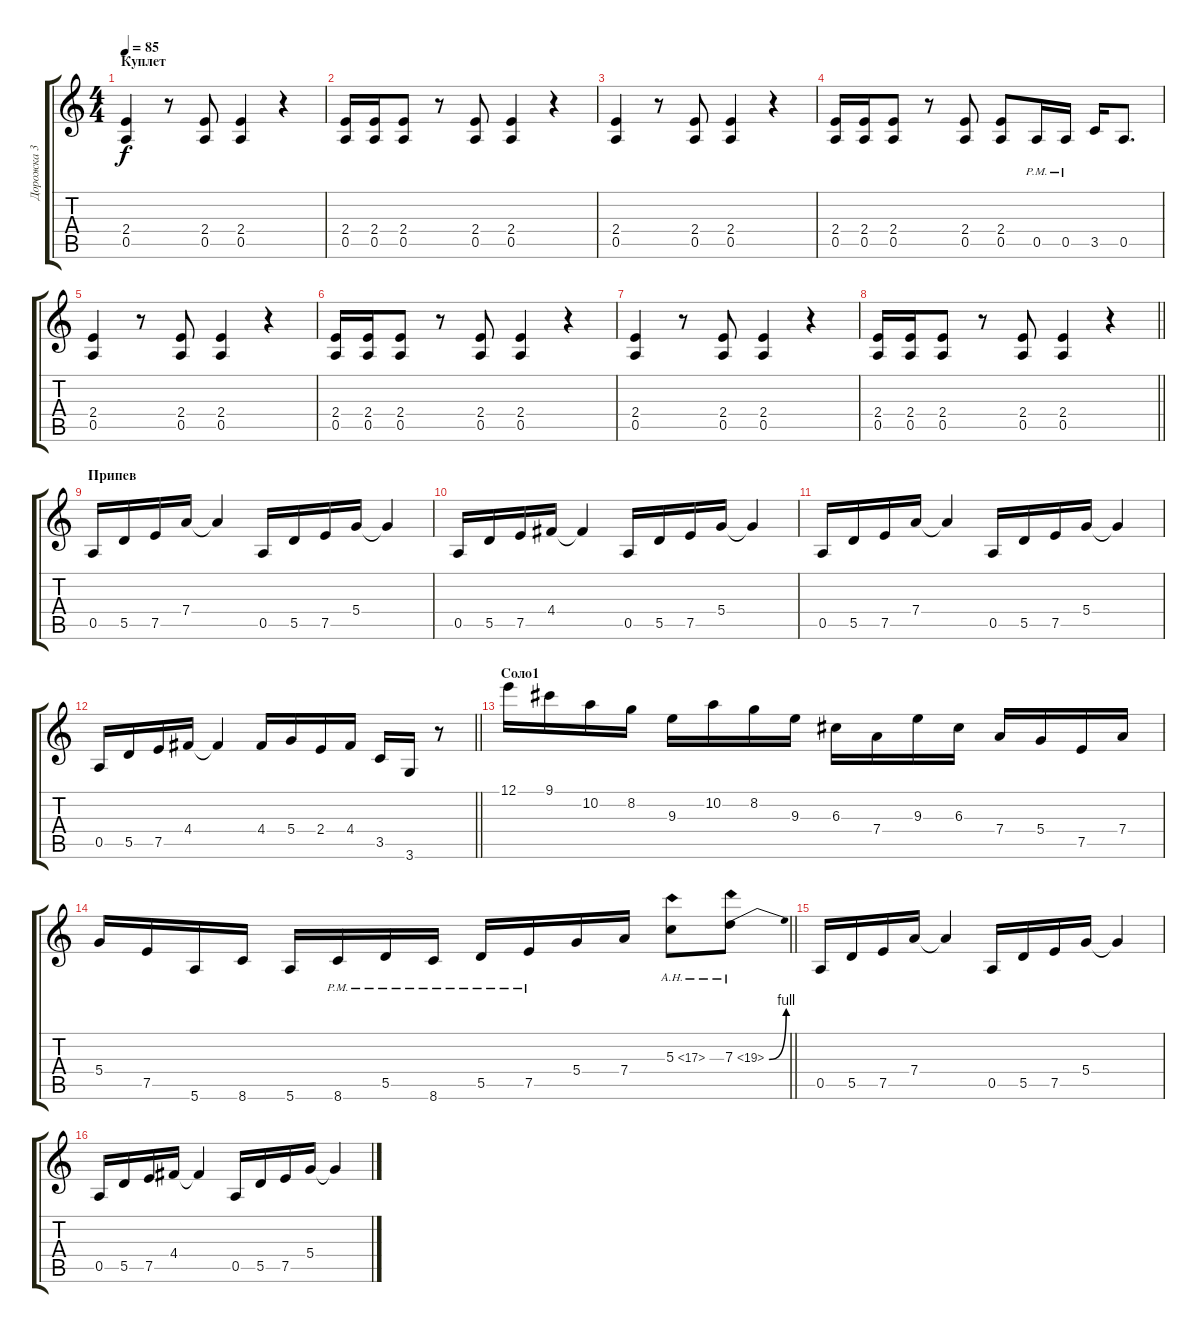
\track ("Дорожка 3" "Дорожка 3") {instrument distortionguitar}
\staff {score tabs}
\tuning (E4 B3 G3 D3 A2 E2) {hide}
\ts (4 4)
\section ("" "Куплет")
\tempo 85
\clef g2
\ks c
(2.4 0.5).4{dy f} r.8 (2.4 0.5).8 (2.4 0.5).4 r.4 |
(2.4 0.5).16 (2.4 0.5).16 (2.4 0.5).8 r.8 (2.4 0.5).8 (2.4 0.5).4 r.4 |
(2.4 0.5).4 r.8 (2.4 0.5).8 (2.4 0.5).4 r.4 |
(2.4 0.5).16 (2.4 0.5).16 (2.4 0.5).8 r.8 (2.4 0.5).8 (2.4 0.5).8 0.5{pm}.16 0.5{pm}.16 3.5.16 0.5.8{d} |
(2.4 0.5).4 r.8 (2.4 0.5).8 (2.4 0.5).4 r.4 |
(2.4 0.5).16 (2.4 0.5).16 (2.4 0.5).8 r.8 (2.4 0.5).8 (2.4 0.5).4 r.4 |
(2.4 0.5).4 r.8 (2.4 0.5).8 (2.4 0.5).4 r.4 |
\barLineRight lightlight
(2.4 0.5).16 (2.4 0.5).16 (2.4 0.5).8 r.8 (2.4 0.5).8 (2.4 0.5).4 r.4 |
\section ("" "Припев")
0.5.16 5.5.16 7.5.16 7.4.16 7.4{t}.4 0.5.16 5.5.16 7.5.16 5.4.16 5.4{t}.4 |
0.5.16 5.5.16 7.5.16 4.4.16 4.4{t}.4 0.5.16 5.5.16 7.5.16 5.4.16 5.4{t}.4 |
0.5.16 5.5.16 7.5.16 7.4.16 7.4{t}.4 0.5.16 5.5.16 7.5.16 5.4.16 5.4{t}.4 |
\barLineRight lightlight
0.5.16 5.5.16 7.5.16 4.4.16 4.4{t}.4 4.4.16 5.4.16 2.4.16 4.4.16 3.5.16 3.6.16 r.8 |
\section ("" "Соло1")
12.1.16{volume 16} 9.1.16 10.2.16 8.2.16 9.3.16 10.2.16 8.2.16 9.3.16 6.3.16 7.4.16 9.3.16 6.3.16 7.4.16 5.4.16 7.5.16 7.4.16 |
\barLineRight lightlight
5.4.16 7.5.16 5.6.16 8.6.16 5.6.16 8.6{pm}.16 5.5{pm}.16 8.6{pm}.16 5.5{pm}.16 7.5{pm}.16 5.4.16 7.4.16 5.3{ah 12}.8 7.3{be (bend 0 0 60 4) ah 12}.8 |
0.5.16{volume 14} 5.5.16 7.5.16 7.4.16 7.4{t}.4 0.5.16 5.5.16 7.5.16 5.4.16 5.4{t}.4 |
0.5.16 5.5.16 7.5.16 4.4.16 4.4{t}.4 0.5.16 5.5.16 7.5.16 5.4.16 5.4{t}.4
